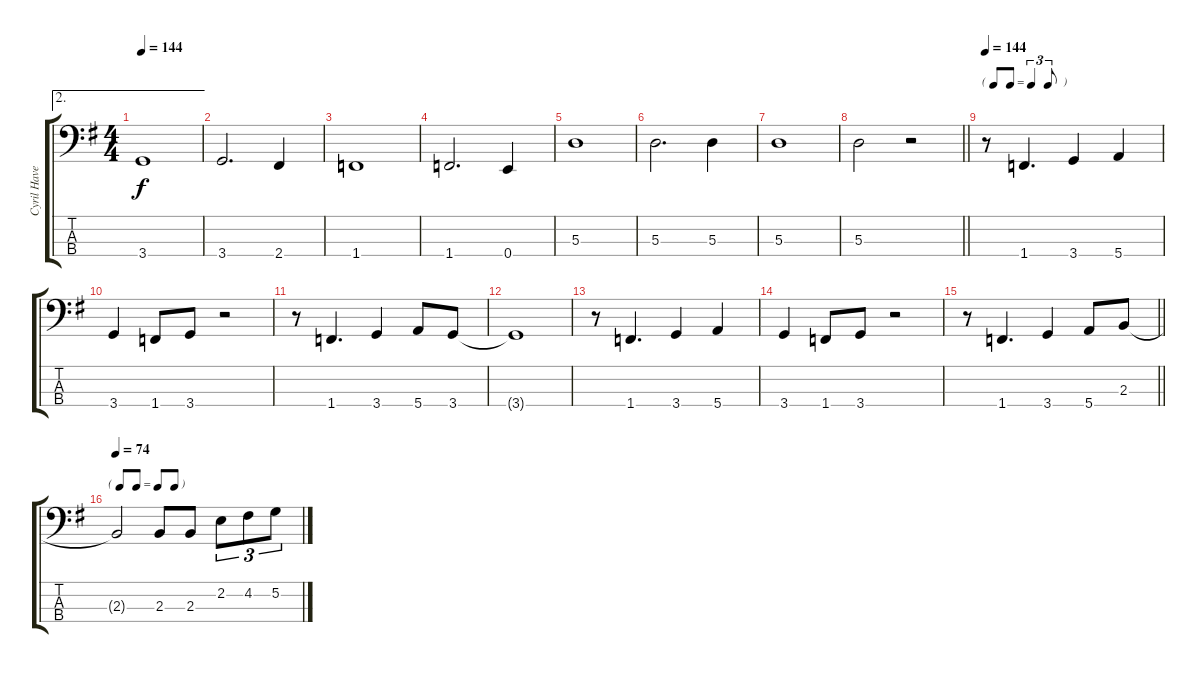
\track ("Cyril Havermans - Bass" "Cyril Have") {instrument electricbassfinger}
\staff {score tabs}
\tuning (G2 D2 A1 E1) {hide}
\ae 2
\ts (4 4)
\tempo 144
\clef f4
\ks g
3.4.1{dy f} |
3.4.2{d} 2.4.4 |
1.4.1 |
1.4.2{d} 0.4.4 |
5.3.1 |
5.3.2{d} 5.3.4 |
5.3.1 |
\barLineRight lightlight
5.3.2 r.2 |
\tf triplet8th
\tempo 144
r.8 1.4.4{d} 3.4.4 5.4.4 |
3.4.4 1.4.8 3.4.8 r.2 |
r.8 1.4.4{d} 3.4.4 5.4.8 3.4.8 |
3.4{t}.1 |
r.8 1.4.4{d} 3.4.4 5.4.4 |
3.4.4 1.4.8 3.4.8 r.2 |
\barLineRight lightlight
r.8 1.4.4{d} 3.4.4 5.4.8 2.3.8 |
\tf none
\section ("" " ")
\tempo 74
2.3{t}.2 2.3.8 2.3.8 2.2.8{tu (3 2)} 4.2.8{tu (3 2)} 5.2.8{tu (3 2)}
